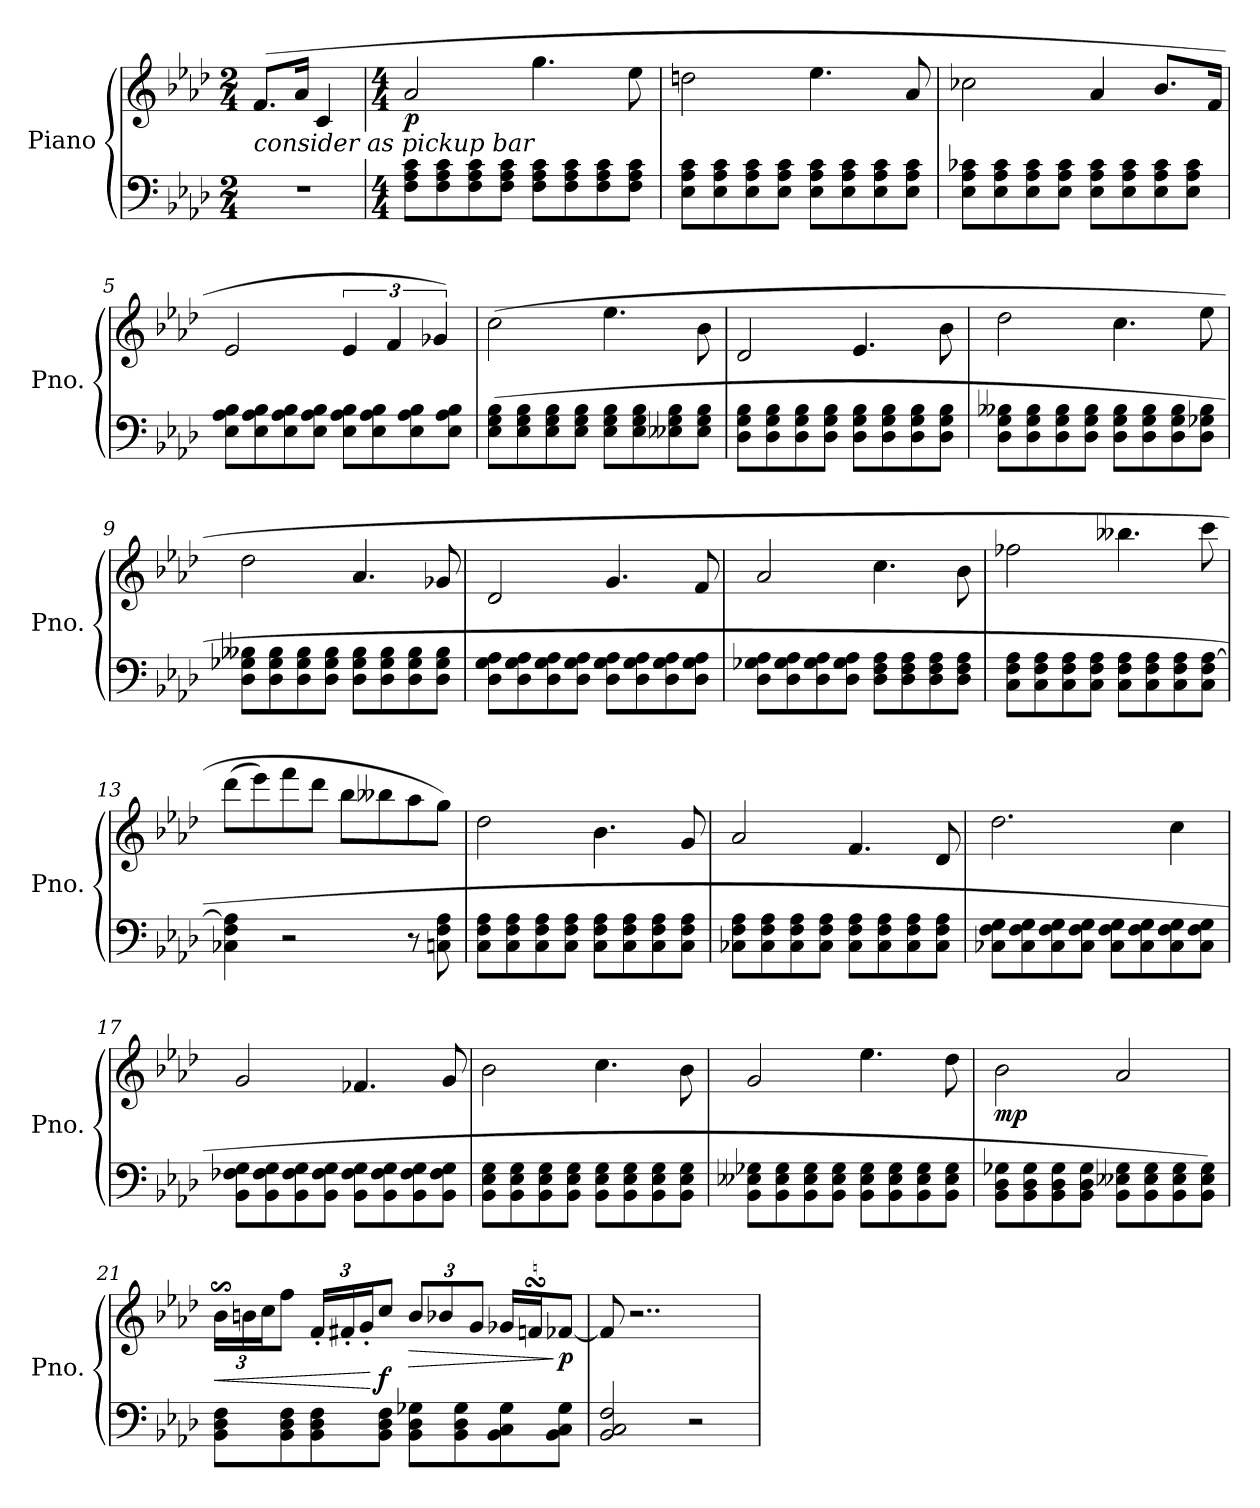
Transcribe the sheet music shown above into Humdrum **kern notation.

**kern	**kern	**dynam
*part1	*part1	*part1
*staff2	*staff1	*staff1/2
*I"Piano	*	*
*I'Pno.	*	*
*clefF4	*clefG2	*
*k[b-e-a-d-]	*k[b-e-a-d-]	*
*M2/4	*M2/4	*
*MM50	*MM50	*
=1	=1	=1
!	!LO:TX:b:i:t=consider as pickup bar	!
2r	(>8.f/L	.
.	16a-/Jk	.
.	4c/	.
=2	=2	=2
*M4/4	*M4/4	*
!	!	!LO:DY:b
8F\ 8A-\ 8c\L	2a-/	p
8F\ 8A-\ 8c\	.	.
8F\ 8A-\ 8c\	.	.
8F\ 8A-\ 8c\J	.	.
8F\ 8A-\ 8c\L	4.gg\	.
8F\ 8A-\ 8c\	.	.
8F\ 8A-\ 8c\	.	.
8F\ 8A-\ 8c\J	8ee-\	.
=3	=3	=3
8E-\ 8A-\ 8c\L	2ddn\	.
8E-\ 8A-\ 8c\	.	.
8E-\ 8A-\ 8c\	.	.
8E-\ 8A-\ 8c\J	.	.
8E-\ 8A-\ 8c\L	4.ee-\	.
8E-\ 8A-\ 8c\	.	.
8E-\ 8A-\ 8c\	.	.
8E-\ 8A-\ 8c\J	8a-/	.
=4	=4	=4
8E-\ 8A-\ 8c-X\L	2cc-X\	.
8E-\ 8A-\ 8c-\	.	.
8E-\ 8A-\ 8c-\	.	.
8E-\ 8A-\ 8c-\J	.	.
8E-\ 8A-\ 8c-\L	4a-/	.
8E-\ 8A-\ 8c-\	.	.
8E-\ 8A-\ 8c-\	8.b-/L	.
8E-\ 8A-\ 8c-\J	.	.
.	16f/Jk	.
!!LO:LB:g=z
=5	=5	=5
8E-\ 8A-\ 8B-\L	2e-/	.
8E-\ 8A-\ 8B-\	.	.
8E-\ 8A-\ 8B-\	.	.
8E-\ 8A-\ 8B-\J	.	.
8E-\ 8A-\ 8B-\L	6e-/	.
8E-\ 8A-\ 8B-\	.	.
.	6f/	.
8E-\ 8A-\ 8B-\	.	.
.	6g-X/)	.
8E-\ 8A-\ 8B-\J	.	.
=6	=6	=6
(>8E-\ 8G\ 8B-\L	(>2cc\	.
8E-\ 8G\ 8B-\	.	.
8E-\ 8G\ 8B-\	.	.
8E-\ 8G\ 8B-\J	.	.
8E-\ 8G\ 8B-\L	4.ee-\	.
8E-\ 8G\ 8B-\	.	.
8E--X\ 8G\ 8B-\	.	.
8E--\ 8G\ 8B-\J	8b-\	.
=7	=7	=7
8D-\ 8G\ 8B-\L	2d-/	.
8D-\ 8G\ 8B-\	.	.
8D-\ 8G\ 8B-\	.	.
8D-\ 8G\ 8B-\J	.	.
8D-\ 8G\ 8B-\L	4.e-/	.
8D-\ 8G\ 8B-\	.	.
8D-\ 8G\ 8B-\	.	.
8D-\ 8G\ 8B-\J	8b-\	.
=8	=8	=8
8D-\ 8G\ 8B--X\L	2dd-\	.
8D-\ 8G\ 8B--\	.	.
8D-\ 8G\ 8B--\	.	.
8D-\ 8G\ 8B--\J	.	.
8D-\ 8G\ 8B--\L	4.cc\	.
8D-\ 8G\ 8B--\	.	.
8D-\ 8G\ 8B--\	.	.
8D-\ 8G-X\ 8B--\J	8ee-\	.
!!LO:LB:g=z
=9	=9	=9
8D-\ 8G-X\ 8B--X\L	2dd-\	.
8D-\ 8G-\ 8B--\	.	.
8D-\ 8G-\ 8B--\	.	.
8D-\ 8G-\ 8B--\J	.	.
8D-\ 8G-\ 8B--\L	4.a-/	.
8D-\ 8G-\ 8B--\	.	.
8D-\ 8G-\ 8B--\	.	.
8D-\ 8G-\ 8B--\J	8g-X/	.
=10	=10	=10
8D-\ 8G\ 8A-\L	2d-/	.
8D-\ 8G\ 8A-\	.	.
8D-\ 8G\ 8A-\	.	.
8D-\ 8G\ 8A-\J	.	.
8D-\ 8G\ 8A-\L	4.g/	.
8D-\ 8G\ 8A-\	.	.
8D-\ 8G\ 8A-\	.	.
8D-\ 8G\ 8A-\J	8f/	.
=11	=11	=11
8D-\ 8G-X\ 8A-\L	2a-/	.
8D-\ 8G-\ 8A-\	.	.
8D-\ 8G-\ 8A-\	.	.
8D-\ 8G-\ 8A-\J	.	.
8D-\ 8F\ 8A-\L	4.cc\	.
8D-\ 8F\ 8A-\	.	.
8D-\ 8F\ 8A-\	.	.
8D-\ 8F\ 8A-\J	8b-\	.
=12	=12	=12
8C\ 8F\ 8A-\L	2ff-X\	.
8C\ 8F\ 8A-\	.	.
8C\ 8F\ 8A-\	.	.
8C\ 8F\ 8A-\J	.	.
8C\ 8F\ 8A-\L	4.bb--X\	.
8C\ 8F\ 8A-\	.	.
8C\ 8F\ 8A-\	.	.
8C\ 8F\ [8A-\J	8ccc\	.
!!LO:LB:g=z
=13	=13	=13
4C-X\ 4F\ 4A-\]	(>8ddd-\L	.
.	8eee-\)	.
2r	8fff\	.
.	8ddd-\J	.
.	8bb-\L	.
.	8bb--X\	.
8r	8aa-\	.
8Cn\ 8F\ 8A-\	8gg\J))	.
=14	=14	=14
8C\ 8F\ 8A-\L	(>2dd-\	.
8C\ 8F\ 8A-\	.	.
8C\ 8F\ 8A-\	.	.
8C\ 8F\ 8A-\J	.	.
8C\ 8F\ 8A-\L	4.b-\	.
8C\ 8F\ 8A-\	.	.
8C\ 8F\ 8A-\	.	.
8C\ 8F\ 8A-\J	8g/	.
=15	=15	=15
8C-X\ 8F\ 8A-\L	2a-/	.
8C-\ 8F\ 8A-\	.	.
8C-\ 8F\ 8A-\	.	.
8C-\ 8F\ 8A-\J	.	.
8C-\ 8F\ 8A-\L	4.f/	.
8C-\ 8F\ 8A-\	.	.
8C-\ 8F\ 8A-\	.	.
8C-\ 8F\ 8A-\J	8d-/	.
=16	=16	=16
8C-X\ 8F\ 8G\L	2.dd-\	.
8C-\ 8F\ 8G\	.	.
8C-\ 8F\ 8G\	.	.
8C-\ 8F\ 8G\J	.	.
8C-\ 8F\ 8G\L	.	.
8C-\ 8F\ 8G\	.	.
8C-\ 8F\ 8G\	4cc\	.
8C-\ 8F\ 8G\J	.	.
!!LO:LB:g=z
=17	=17	=17
8BB-\ 8F-X\ 8G\L	2g/	.
8BB-\ 8F-\ 8G\	.	.
8BB-\ 8F-\ 8G\	.	.
8BB-\ 8F-\ 8G\J	.	.
8BB-\ 8F-\ 8G\L	4.f-X/	.
8BB-\ 8F-\ 8G\	.	.
8BB-\ 8F-\ 8G\	.	.
8BB-\ 8F-\ 8G\J	8g/	.
=18	=18	=18
8BB-\ 8E-\ 8G\L	2b-\	.
8BB-\ 8E-\ 8G\	.	.
8BB-\ 8E-\ 8G\	.	.
8BB-\ 8E-\ 8G\J	.	.
8BB-\ 8E-\ 8G\L	4.cc\	.
8BB-\ 8E-\ 8G\	.	.
8BB-\ 8E-\ 8G\	.	.
8BB-\ 8E-\ 8G\J	8b-\	.
=19	=19	=19
8BB-\ 8E--X\ 8G-X\L	2g/	.
8BB-\ 8E--\ 8G-\	.	.
8BB-\ 8E--\ 8G-\	.	.
8BB-\ 8E--\ 8G-\J	.	.
8BB-\ 8E--\ 8G-\L	4.ee-\	.
8BB-\ 8E--\ 8G-\	.	.
8BB-\ 8E--\ 8G-\	.	.
8BB-\ 8E--\ 8G-\J	8dd-\	.
=20	=20	=20
!	!	!LO:DY:b
8BB-\ 8D-\ 8G-X\L	2b-\	mp
8BB-\ 8D-\ 8G-\	.	.
8BB-\ 8D-\ 8G-\	.	.
8BB-\ 8D-\ 8G-\J	.	.
8BB-\ 8E--X\ 8G-\L	2a-/	.
8BB-\ 8E--\ 8G-\	.	.
8BB-\ 8E--\ 8G-\	.	.
8BB-\ 8E--\ 8G-\J)	.	.
!!LO:PB:g=z
=21	=21	=21
*	*Xbrackettup	*
!	!	!LO:HP:b
8BB-\ 8D-\ 8F\L	24b-s$SS\LL	<
.	24bn\	.
.	24cc\J	.
8BB-\ 8D-\ 8F\	8ff\J	.
8BB-\ 8D-\ 8F\	24f'/LL	.
.	24f#X'/	.
.	24g'/J	.
!	!	!LO:DY:n=1:b
8BB-\ 8D-\ 8F\J	8cc/J	[ f
!	!	!LO:HP:b
8BB-\ 8D-\ 8G-X\L	12b/L	>
.	12b-X/	.
8BB-\ 8D-\ 8G-\	.	.
.	12g/J	.
8BB-\ 8C\ 8G-\	16g-X/LL	.
.	16fnsSSS/J	.
!	!	!LO:DY:n=2:b
8BB-\ 8C\ 8G-\J	[8f-X/J	] p
=22	=22	=22
2BB-/ 2C/ 2F/	8f-/]	.
.	2..r	.
2r	.	.
=	=	=
*-	*-	*-
